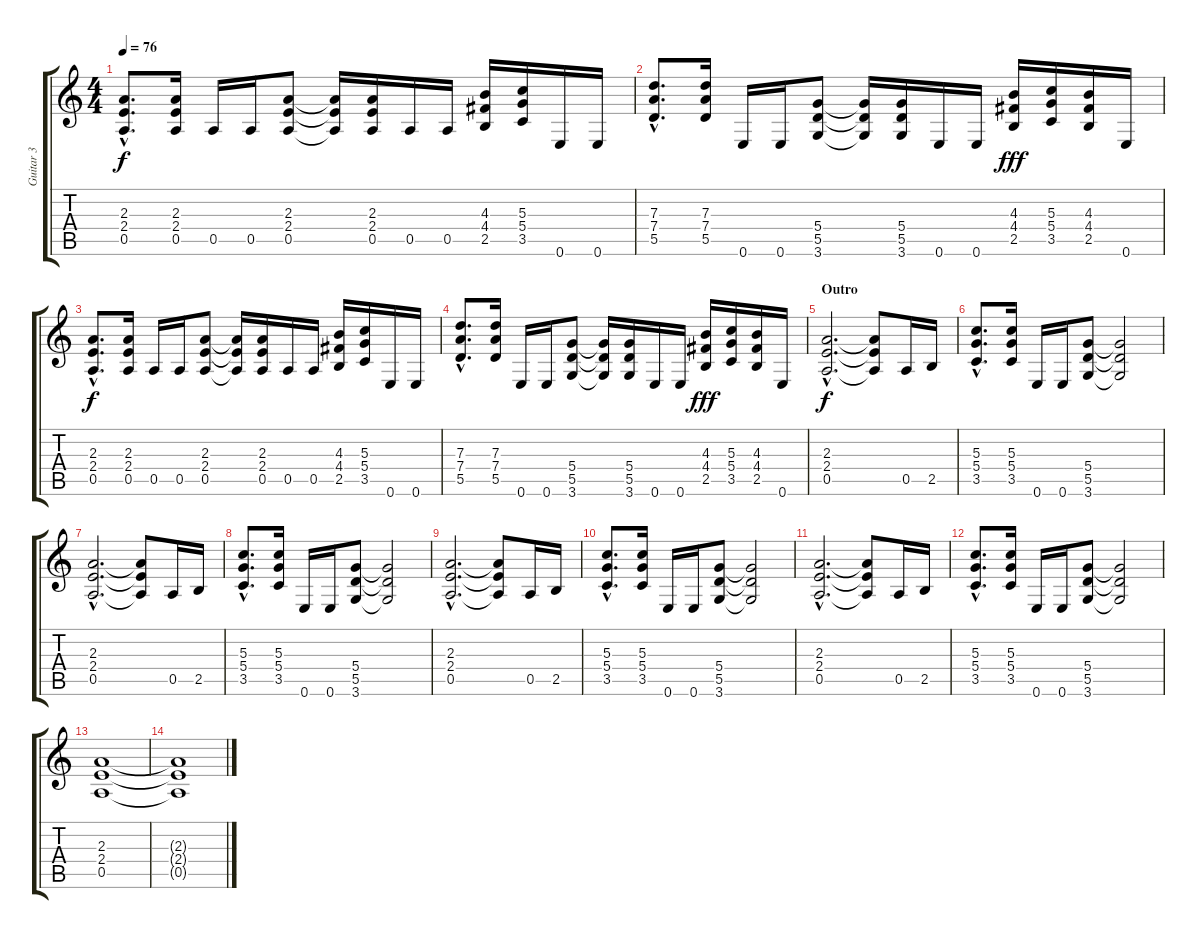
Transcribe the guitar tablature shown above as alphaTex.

\track ("Guitar 3" "Guitar 3") {instrument electricguitarjazz}
\staff {score tabs}
\tuning (E4 B3 G3 D3 A2 E2) {hide}
\ts (4 4)
\tempo 76
\clef g2
\ks c
(2.3{hac} 2.4{hac} 0.5{hac}).8{d dy f} (2.3 2.4 0.5).16 0.5.16 0.5.16 (2.3 2.4 0.5).8 (2.3{t} 2.4{t} 0.5{t}).16 (2.3 2.4 0.5).16 0.5.16 0.5.16 (4.3 4.4 2.5).16 (5.3 5.4 3.5).16 0.6.16 0.6.16 |
(7.3{hac} 7.4{hac} 5.5{hac}).8{d} (7.3 7.4 5.5).16 0.6.16 0.6.16 (5.4 5.5 3.6).8 (5.4{t} 5.5{t} 3.6{t}).16 (5.4 5.5 3.6).16 0.6.16 0.6.16 (4.3 4.4 2.5).16{dy fff} (5.3 5.4 3.5).16 (4.3 4.4 2.5).16 0.6.16 |
(2.3{hac} 2.4{hac} 0.5{hac}).8{d dy f} (2.3 2.4 0.5).16 0.5.16 0.5.16 (2.3 2.4 0.5).8 (2.3{t} 2.4{t} 0.5{t}).16 (2.3 2.4 0.5).16 0.5.16 0.5.16 (4.3 4.4 2.5).16 (5.3 5.4 3.5).16 0.6.16 0.6.16 |
(7.3{hac} 7.4{hac} 5.5{hac}).8{d} (7.3 7.4 5.5).16 0.6.16 0.6.16 (5.4 5.5 3.6).8 (5.4{t} 5.5{t} 3.6{t}).16 (5.4 5.5 3.6).16 0.6.16 0.6.16 (4.3 4.4 2.5).16{dy fff} (5.3 5.4 3.5).16 (4.3 4.4 2.5).16 0.6.16 |
\section ("" "Outro")
(2.3{hac} 2.4{hac} 0.5{hac}).2{d dy f} (2.3{t} 2.4{t} 0.5{t}).8 0.5.16 2.5.16 |
(5.3{hac} 5.4{hac} 3.5{hac}).8{d} (5.3 5.4 3.5).16 0.6.16 0.6.16 (5.4 5.5 3.6).8 (5.4{t} 5.5{t} 3.6{t}).2 |
(2.3{hac} 2.4{hac} 0.5{hac}).2{d} (2.3{t} 2.4{t} 0.5{t}).8 0.5.16 2.5.16 |
(5.3{hac} 5.4{hac} 3.5{hac}).8{d} (5.3 5.4 3.5).16 0.6.16 0.6.16 (5.4 5.5 3.6).8 (5.4{t} 5.5{t} 3.6{t}).2 |
(2.3{hac} 2.4{hac} 0.5{hac}).2{d} (2.3{t} 2.4{t} 0.5{t}).8 0.5.16 2.5.16 |
(5.3{hac} 5.4{hac} 3.5{hac}).8{d} (5.3 5.4 3.5).16 0.6.16 0.6.16 (5.4 5.5 3.6).8 (5.4{t} 5.5{t} 3.6{t}).2 |
(2.3{hac} 2.4{hac} 0.5{hac}).2{d} (2.3{t} 2.4{t} 0.5{t}).8 0.5.16 2.5.16 |
(5.3{hac} 5.4{hac} 3.5{hac}).8{d} (5.3 5.4 3.5).16 0.6.16 0.6.16 (5.4 5.5 3.6).8 (5.4{t} 5.5{t} 3.6{t}).2 |
(2.3 2.4 0.5).1{volume 0} |
(2.3{t} 2.4{t} 0.5{t}).1
